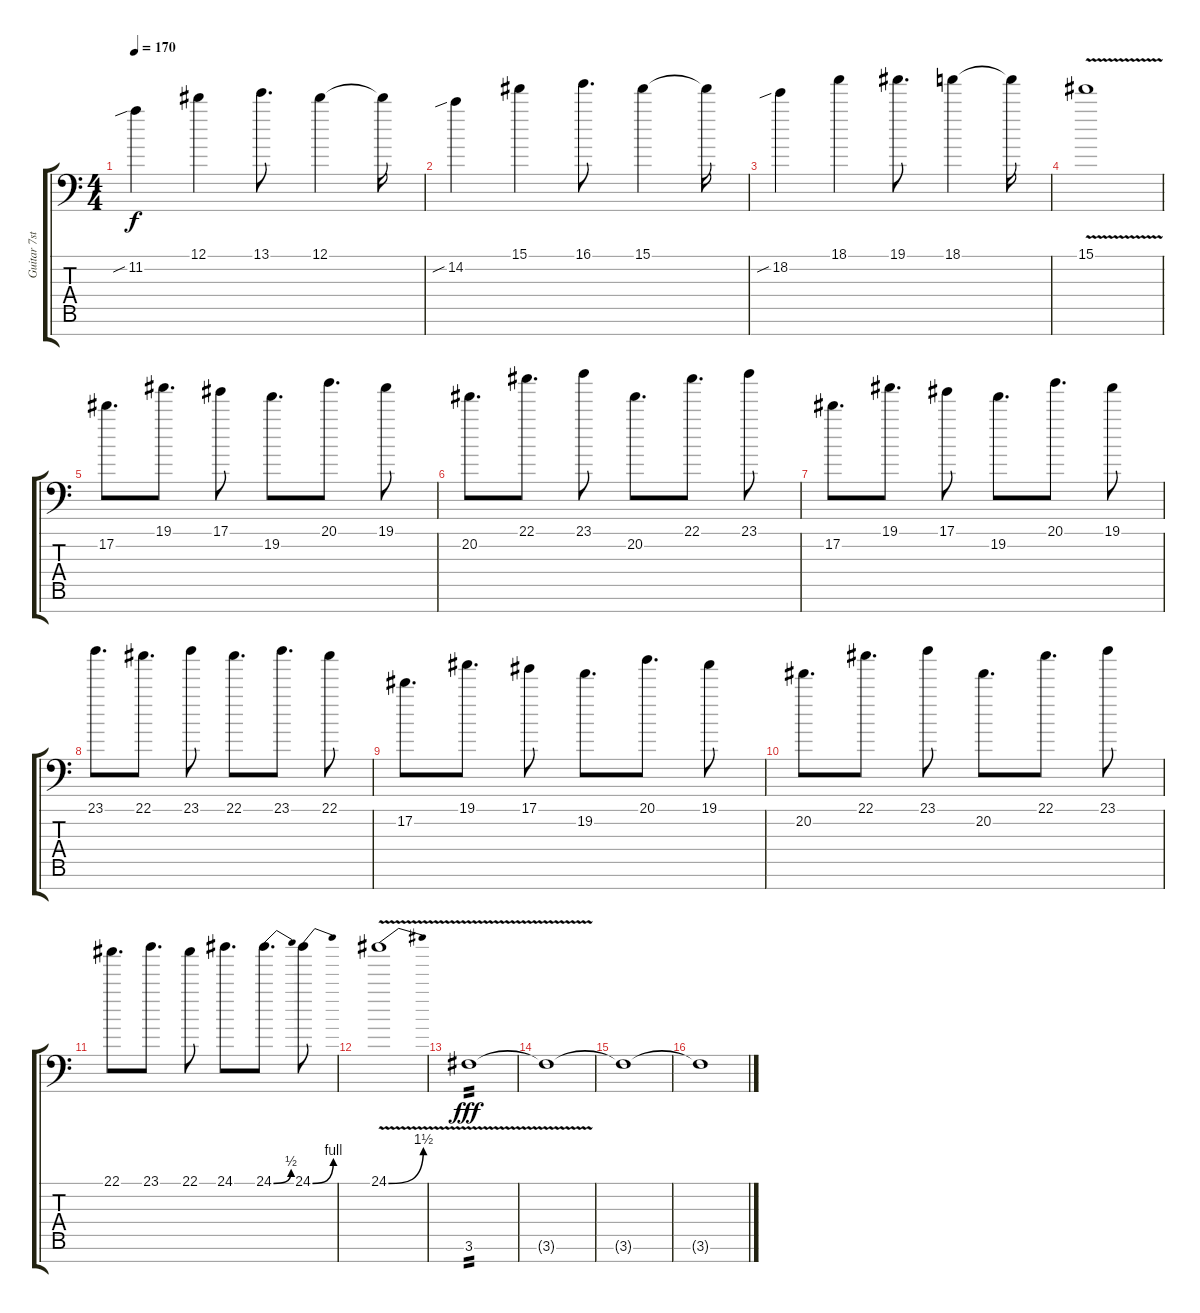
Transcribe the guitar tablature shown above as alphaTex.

\track ("Guitar 7str Drop G#" "Guitar 7st") {mute instrument distortionguitar}
\staff {score tabs}
\tuning (Eb4 Bb3 Gb3 Db3 Ab2 Eb2 Ab1) {hide}
\ts (4 4)
\tempo 170
\clef f4
\ks c
11.2{sib}.4{dy f} 12.1.4 13.1.8{d} 12.1.4 12.1{t}.16 |
14.2{sib}.4 15.1.4 16.1.8{d} 15.1.4 15.1{t}.16 |
18.2{sib}.4 18.1.4 19.1.8{d} 18.1.4 18.1{t}.16 |
15.1{v}.1 |
17.2.8{d} 19.1.8{d} 17.1.8 19.2.8{d} 20.1.8{d} 19.1.8 |
20.2.8{d} 22.1.8{d} 23.1.8 20.2.8{d} 22.1.8{d} 23.1.8 |
17.2.8{d} 19.1.8{d} 17.1.8 19.2.8{d} 20.1.8{d} 19.1.8 |
23.1.8{d} 22.1.8{d} 23.1.8 22.1.8{d} 23.1.8{d} 22.1.8 |
17.2.8{d} 19.1.8{d} 17.1.8 19.2.8{d} 20.1.8{d} 19.1.8 |
20.2.8{d} 22.1.8{d} 23.1.8 20.2.8{d} 22.1.8{d} 23.1.8 |
22.1.8{d} 23.1.8{d} 22.1.8 24.1.8{d} 24.1{be (bend 0 0 60 2)}.8{d} 24.1{be (bend 0 0 60 4)}.8 |
24.1{be (bend 0 0 60 6) v}.1 |
3.6{v}.1{tp 2 dy fff} |
3.6{t}.1 |
3.6{t}.1 |
3.6{t}.1
